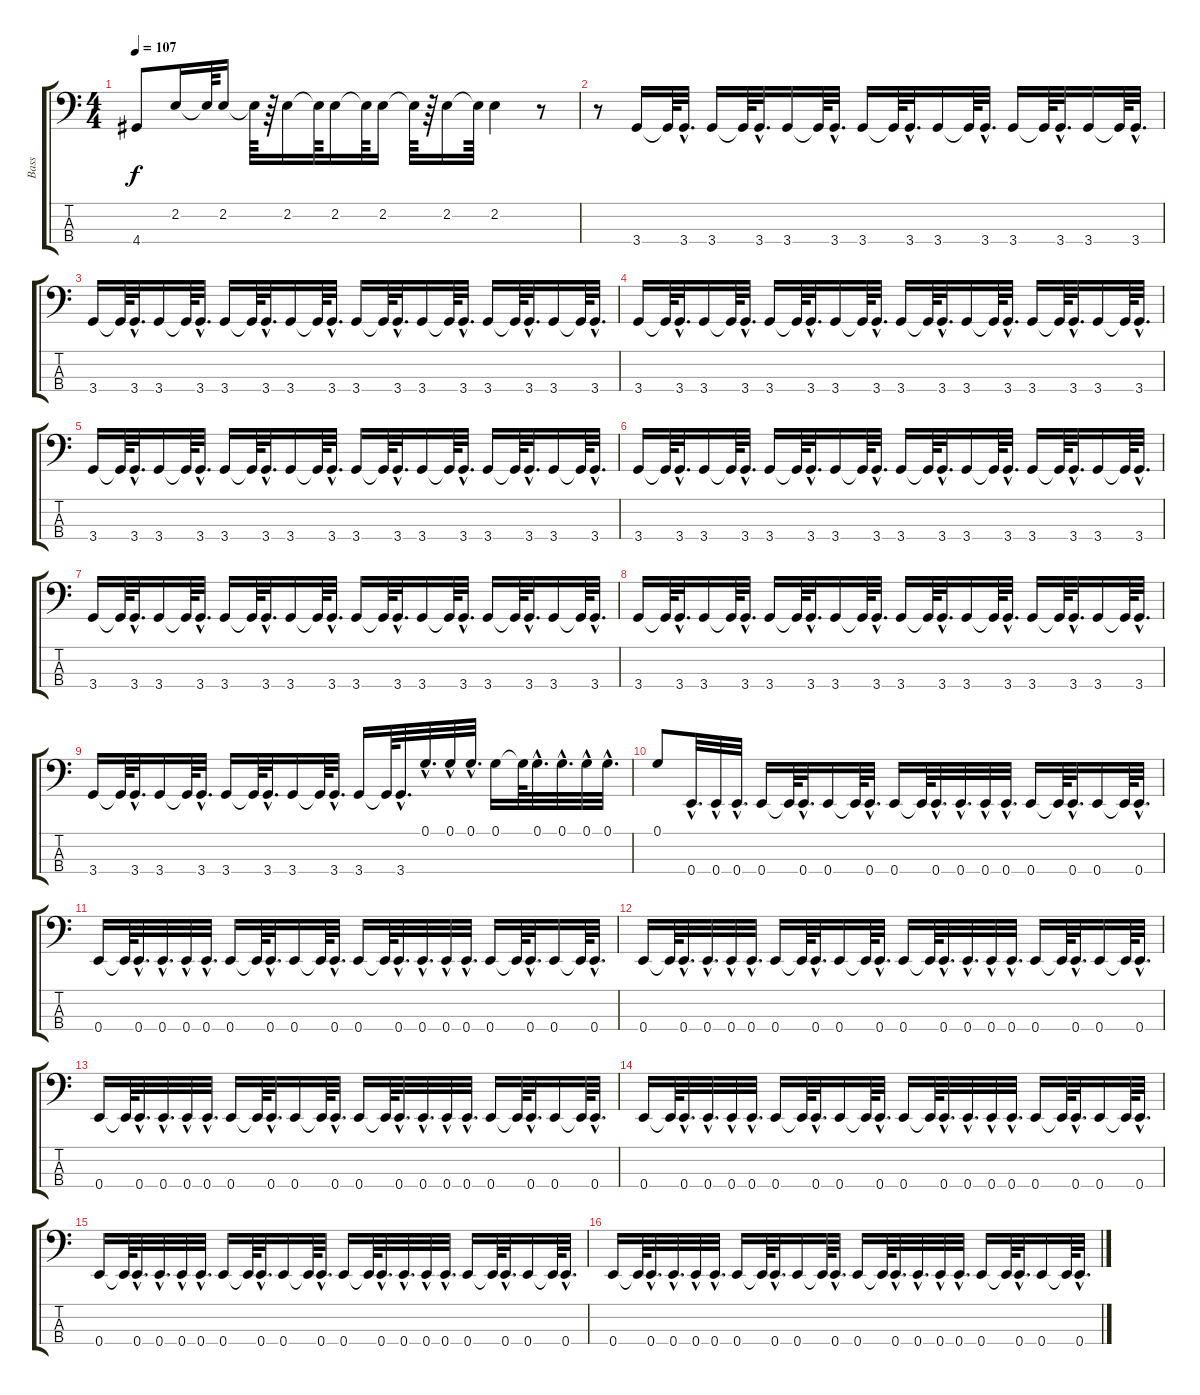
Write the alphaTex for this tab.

\track ("Bass" "Bass") {instrument electricbasspick}
\staff {score tabs}
\tuning (G2 D2 A1 E1) {hide}
\ts (4 4)
\tempo 107
\clef f4
\ks c
4.4{t}.8{dy f} 2.2.16 2.2{t}.64 2.2.16 2.2{t}.64 r.64 2.2.16 2.2{t}.64 2.2.16 2.2{t}.64 2.2.16 2.2{t}.64 r.64 2.2.16 2.2{t}.64 2.2.4 r.8 |
r.8 3.4.16 3.4{t}.64 3.4{hac}.32{d} 3.4.16 3.4{t}.64 3.4{hac}.32{d} 3.4.16 3.4{t}.64 3.4{hac}.32{d} 3.4.16 3.4{t}.64 3.4{hac}.32{d} 3.4.16 3.4{t}.64 3.4{hac}.32{d} 3.4.16 3.4{t}.64 3.4{hac}.32{d} 3.4.16 3.4{t}.64 3.4{hac}.32{d} |
3.4.16 3.4{t}.64 3.4{hac}.32{d} 3.4.16 3.4{t}.64 3.4{hac}.32{d} 3.4.16 3.4{t}.64 3.4{hac}.32{d} 3.4.16 3.4{t}.64 3.4{hac}.32{d} 3.4.16 3.4{t}.64 3.4{hac}.32{d} 3.4.16 3.4{t}.64 3.4{hac}.32{d} 3.4.16 3.4{t}.64 3.4{hac}.32{d} 3.4.16 3.4{t}.64 3.4{hac}.32{d} |
3.4.16 3.4{t}.64 3.4{hac}.32{d} 3.4.16 3.4{t}.64 3.4{hac}.32{d} 3.4.16 3.4{t}.64 3.4{hac}.32{d} 3.4.16 3.4{t}.64 3.4{hac}.32{d} 3.4.16 3.4{t}.64 3.4{hac}.32{d} 3.4.16 3.4{t}.64 3.4{hac}.32{d} 3.4.16 3.4{t}.64 3.4{hac}.32{d} 3.4.16 3.4{t}.64 3.4{hac}.32{d} |
3.4.16 3.4{t}.64 3.4{hac}.32{d} 3.4.16 3.4{t}.64 3.4{hac}.32{d} 3.4.16 3.4{t}.64 3.4{hac}.32{d} 3.4.16 3.4{t}.64 3.4{hac}.32{d} 3.4.16 3.4{t}.64 3.4{hac}.32{d} 3.4.16 3.4{t}.64 3.4{hac}.32{d} 3.4.16 3.4{t}.64 3.4{hac}.32{d} 3.4.16 3.4{t}.64 3.4{hac}.32{d} |
3.4.16 3.4{t}.64 3.4{hac}.32{d} 3.4.16 3.4{t}.64 3.4{hac}.32{d} 3.4.16 3.4{t}.64 3.4{hac}.32{d} 3.4.16 3.4{t}.64 3.4{hac}.32{d} 3.4.16 3.4{t}.64 3.4{hac}.32{d} 3.4.16 3.4{t}.64 3.4{hac}.32{d} 3.4.16 3.4{t}.64 3.4{hac}.32{d} 3.4.16 3.4{t}.64 3.4{hac}.32{d} |
3.4.16 3.4{t}.64 3.4{hac}.32{d} 3.4.16 3.4{t}.64 3.4{hac}.32{d} 3.4.16 3.4{t}.64 3.4{hac}.32{d} 3.4.16 3.4{t}.64 3.4{hac}.32{d} 3.4.16 3.4{t}.64 3.4{hac}.32{d} 3.4.16 3.4{t}.64 3.4{hac}.32{d} 3.4.16 3.4{t}.64 3.4{hac}.32{d} 3.4.16 3.4{t}.64 3.4{hac}.32{d} |
3.4.16 3.4{t}.64 3.4{hac}.32{d} 3.4.16 3.4{t}.64 3.4{hac}.32{d} 3.4.16 3.4{t}.64 3.4{hac}.32{d} 3.4.16 3.4{t}.64 3.4{hac}.32{d} 3.4.16 3.4{t}.64 3.4{hac}.32{d} 3.4.16 3.4{t}.64 3.4{hac}.32{d} 3.4.16 3.4{t}.64 3.4{hac}.32{d} 3.4.16 3.4{t}.64 3.4{hac}.32{d} |
3.4.16 3.4{t}.64 3.4{hac}.32{d} 3.4.16 3.4{t}.64 3.4{hac}.32{d} 3.4.16 3.4{t}.64 3.4{hac}.32{d} 3.4.16 3.4{t}.64 3.4{hac}.32{d} 3.4.16 3.4{t}.64 3.4{hac}.32{d} 0.1{hac}.32{d} 0.1{hac}.32 0.1{hac}.32{d} 0.1.16 0.1{t}.64 0.1{hac}.32{d} 0.1{hac}.32{d} 0.1{hac}.32 0.1{hac}.32{d} |
0.1.8 0.4{hac}.32{d} 0.4{hac}.32 0.4{hac}.32{d} 0.4.16 0.4{t}.64 0.4{hac}.32{d} 0.4.16 0.4{t}.64 0.4{hac}.32{d} 0.4.16 0.4{t}.64 0.4{hac}.32{d} 0.4{hac}.32{d} 0.4{hac}.32 0.4{hac}.32{d} 0.4.16 0.4{t}.64 0.4{hac}.32{d} 0.4.16 0.4{t}.64 0.4{hac}.32{d} |
0.4.16 0.4{t}.64 0.4{hac}.32{d} 0.4{hac}.32{d} 0.4{hac}.32 0.4{hac}.32{d} 0.4.16 0.4{t}.64 0.4{hac}.32{d} 0.4.16 0.4{t}.64 0.4{hac}.32{d} 0.4.16 0.4{t}.64 0.4{hac}.32{d} 0.4{hac}.32{d} 0.4{hac}.32 0.4{hac}.32{d} 0.4.16 0.4{t}.64 0.4{hac}.32{d} 0.4.16 0.4{t}.64 0.4{hac}.32{d} |
0.4.16 0.4{t}.64 0.4{hac}.32{d} 0.4{hac}.32{d} 0.4{hac}.32 0.4{hac}.32{d} 0.4.16 0.4{t}.64 0.4{hac}.32{d} 0.4.16 0.4{t}.64 0.4{hac}.32{d} 0.4.16 0.4{t}.64 0.4{hac}.32{d} 0.4{hac}.32{d} 0.4{hac}.32 0.4{hac}.32{d} 0.4.16 0.4{t}.64 0.4{hac}.32{d} 0.4.16 0.4{t}.64 0.4{hac}.32{d} |
0.4.16 0.4{t}.64 0.4{hac}.32{d} 0.4{hac}.32{d} 0.4{hac}.32 0.4{hac}.32{d} 0.4.16 0.4{t}.64 0.4{hac}.32{d} 0.4.16 0.4{t}.64 0.4{hac}.32{d} 0.4.16 0.4{t}.64 0.4{hac}.32{d} 0.4{hac}.32{d} 0.4{hac}.32 0.4{hac}.32{d} 0.4.16 0.4{t}.64 0.4{hac}.32{d} 0.4.16 0.4{t}.64 0.4{hac}.32{d} |
0.4.16 0.4{t}.64 0.4{hac}.32{d} 0.4{hac}.32{d} 0.4{hac}.32 0.4{hac}.32{d} 0.4.16 0.4{t}.64 0.4{hac}.32{d} 0.4.16 0.4{t}.64 0.4{hac}.32{d} 0.4.16 0.4{t}.64 0.4{hac}.32{d} 0.4{hac}.32{d} 0.4{hac}.32 0.4{hac}.32{d} 0.4.16 0.4{t}.64 0.4{hac}.32{d} 0.4.16 0.4{t}.64 0.4{hac}.32{d} |
0.4.16 0.4{t}.64 0.4{hac}.32{d} 0.4{hac}.32{d} 0.4{hac}.32 0.4{hac}.32{d} 0.4.16 0.4{t}.64 0.4{hac}.32{d} 0.4.16 0.4{t}.64 0.4{hac}.32{d} 0.4.16 0.4{t}.64 0.4{hac}.32{d} 0.4{hac}.32{d} 0.4{hac}.32 0.4{hac}.32{d} 0.4.16 0.4{t}.64 0.4{hac}.32{d} 0.4.16 0.4{t}.64 0.4{hac}.32{d} |
0.4.16 0.4{t}.64 0.4{hac}.32{d} 0.4{hac}.32{d} 0.4{hac}.32 0.4{hac}.32{d} 0.4.16 0.4{t}.64 0.4{hac}.32{d} 0.4.16 0.4{t}.64 0.4{hac}.32{d} 0.4.16 0.4{t}.64 0.4{hac}.32{d} 0.4{hac}.32{d} 0.4{hac}.32 0.4{hac}.32{d} 0.4.16 0.4{t}.64 0.4{hac}.32{d} 0.4.16 0.4{t}.64 0.4{hac}.32{d}
